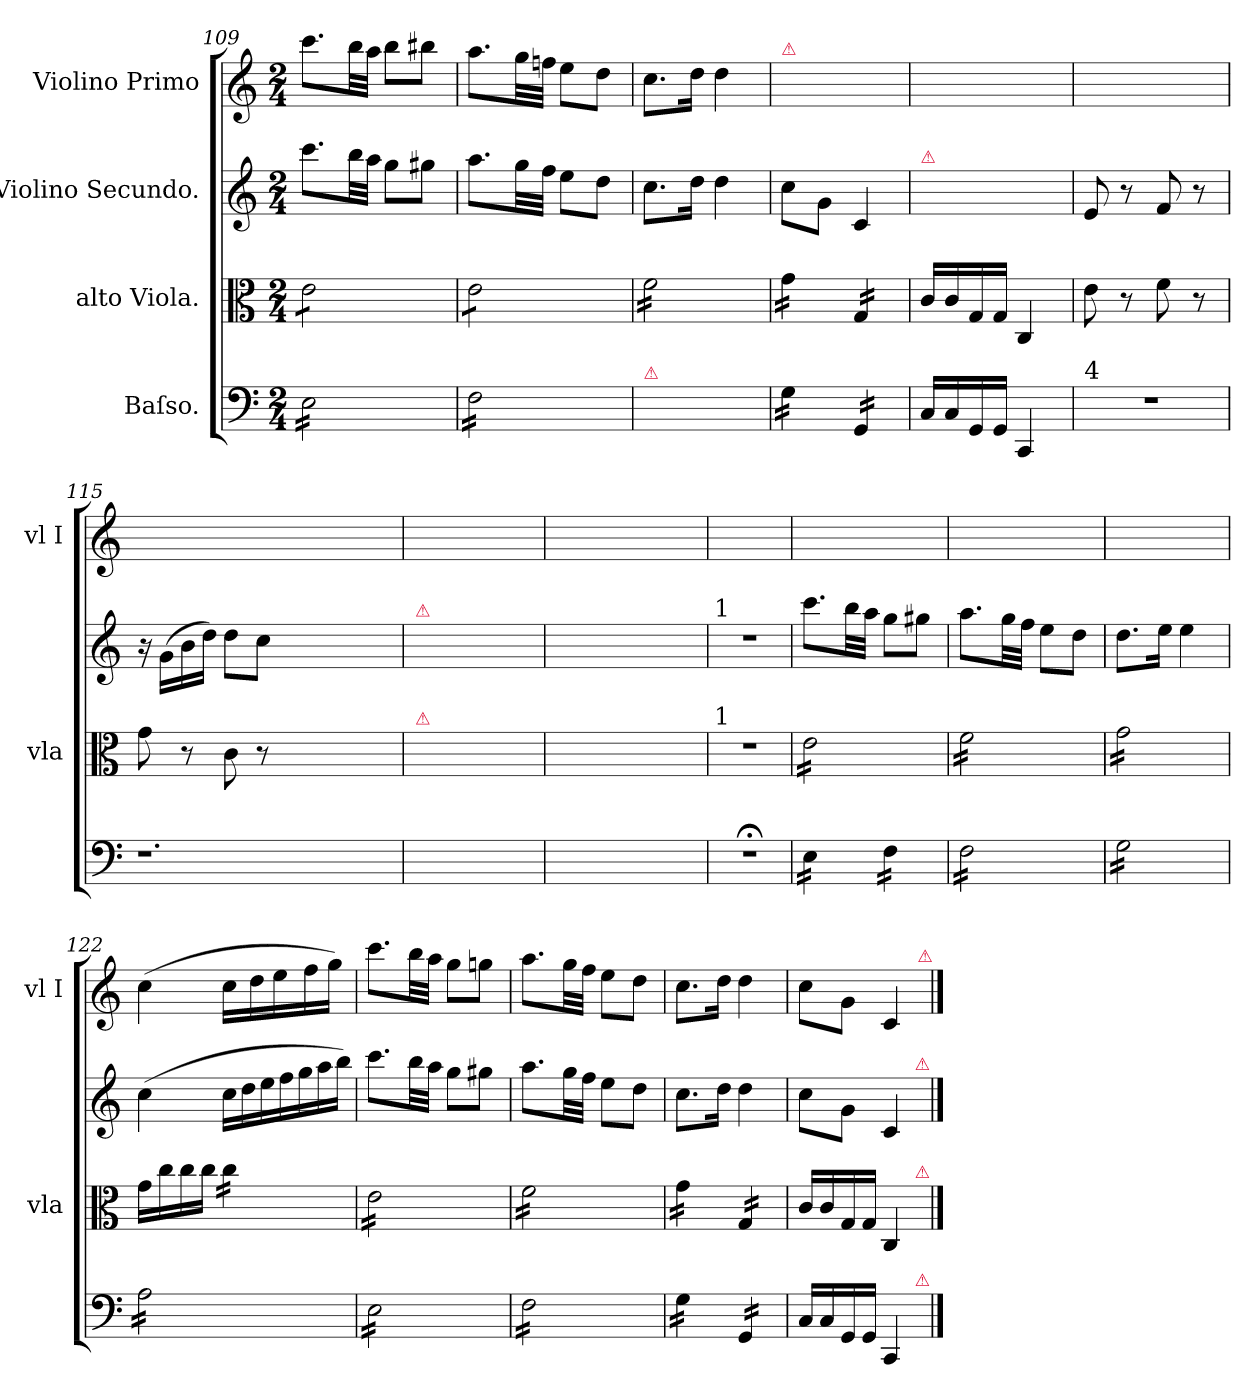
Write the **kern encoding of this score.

**kern	**kern	**kern	**kern
*part4	*part3	*part2	*part1
*staff4	*staff3	*staff2	*staff1
*I"Baſso.	*I"alto Viola.	*I"Violino Secundo.	*I"Violino Primo
*	*I'vla	*	*I'vl I
*clefF4	*clefC3	*clefG2	*clefG2
*k[]	*k[]	*k[]	*k[]
*M2/4	*M2/4	*M2/4	*M2/4
=109	=109	=109	=109
*tremolo	*	*	*
*	*tremolo	*	*
16E\LL	8e\L	8.ccc\L	8.ccc\L
16E\	.	.	.
16E\	8e\	.	.
16E\	.	32bb\LL	32bb\LL
.	.	32aa\JJJ	32aa\JJJ
16E\	8e\	8gg\L	8bb\L
16E\	.	.	.
16E\	8e\J	8gg#X\J	8bb#X\J
16E\JJ	.	.	.
=110	=110	=110	=110
16F\LL	8e\L	8.aa\L	8.aa\L
16F\	.	.	.
16F\	8e\	.	.
16F\	.	32gg\LL	32gg\LL
.	.	32ff\JJJ	32ffn\JJJ
16F\	8e\	8ee\L	8ee\L
16F\	.	.	.
16F\	8e\J	8dd\J	8dd\J
16F\JJ	.	.	.
=111	=111	=111	=111
!LO:TX:a:color=crimson:t=⚠	!	!	!
2ryy	16f\LL	8.cc\L	8.cc\L
.	16f\	.	.
.	16f\	.	.
.	16f\	16dd\Jk	16dd\Jk
.	16f\	4dd\	4dd\
.	16f\	.	.
.	16f\	.	.
.	16f\JJ	.	.
=112	=112	=112	=112
!	!	!	!LO:TX:a:color=crimson:t=⚠
16G\LL	16g\LL	8cc\L	2ryy
16G\	16g\	.	.
16G\	16g\	8g\J	.
16G\JJ	16g\JJ	.	.
16GG/LL	16G/LL	4c/	.
16GG/	16G/	.	.
16GG/	16G/	.	.
16GG/JJ	16G/JJ	.	.
*	*Xtremolo	*	*
*Xtremolo	*	*	*
=113	=113	=113	=113
!	!	!LO:TX:a:color=crimson:t=⚠	!
16C/LL	16c/LL	2ryy	2ryy
16C/	16c/	.	.
16GG/	16G/	.	.
16GG/JJ	16G/JJ	.	.
4CC/	4C/	.	.
=114	=114	=114	=114
!LO:TX:a:t=4	!	!	!
2r	8e\	8e/	2ryy
.	8r	8r	.
.	8f\	8f/	.
.	8r	8r	.
=115	=115	=115	=115
1.r	8g\	16r	2ryy
.	.	(16g\LL	.
.	8r	16b\	.
.	.	16dd\JJ)	.
.	8c\	8dd\L	.
.	8r	8cc\J	.
.	1ryy	1ryy	1ryy
=116	=116	=116	=116
!	!	!LO:TX:a:color=crimson:t=⚠	!
!	!LO:TX:a:color=crimson:t=⚠	!	!
2ryy	8e\yy	8e/yy	2ryy
.	8ryy	8ryy	.
.	8f\yy	8f/yy	.
.	8ryy	8ryy	.
=117	=117	=117	=117
2ryy	8g\yy	16ryy	2ryy
.	.	(16g\LLyy	.
.	8ryy	16b\yy	.
.	.	16dd\JJyy)	.
.	8c\yy	8dd\Lyy	.
.	8ryy	8cc\Jyy	.
=118	=118	=118	=118
!	!	!LO:TX:a:t=1	!
!	!LO:TX:a:t=1	!	!
2r;<	2r	2r	2ryy
=119	=119	=119	=119
*tremolo	*	*	*
*	*tremolo	*	*
16E\LL	16e\LL	8.ccc\L	2ryy
16E\	16e\	.	.
16E\	16e\	.	.
16E\JJ	16e\	32bb\LL	.
.	.	32aa\JJJ	.
16F\LL	16e\	8gg\L	.
16F\	16e\	.	.
16F\	16e\	8gg#X\J	.
16F\JJ	16e\JJ	.	.
=120	=120	=120	=120
16F\LL	16f\LL	8.aa\L	2ryy
16F\	16f\	.	.
16F\	16f\	.	.
16F\	16f\	32gg\LL	.
.	.	32ff\JJJ	.
16F\	16f\	8ee\L	.
16F\	16f\	.	.
16F\	16f\	8dd\J	.
16F\JJ	16f\JJ	.	.
=121	=121	=121	=121
16G\LL	16g\LL	8.dd\L	2ryy
16G\	16g\	.	.
16G\	16g\	.	.
16G\	16g\	16ee\Jk	.
16G\	16g\	4ee\	.
16G\	16g\	.	.
16G\	16g\	.	.
16G\JJ	16g\JJ	.	.
*	*Xtremolo	*	*
=122	=122	=122	=122
16A\LL	16g\LL	(4cc\	(4cc\
16A\	16cc\	.	.
16A\	16cc\	.	.
16A\	16cc\JJ	.	.
*	*	*Xtuplet	*Xtuplet
*	*tremolo	*	*
16A\	16cc\LL	28cc\LL	20cc\LL
.	.	28dd\	.
.	.	.	20dd\
16A\	16cc\	.	.
.	.	28ee\	.
.	.	.	20ee\
.	.	28ff\	.
16A\	16cc\	.	.
.	.	28gg\	.
.	.	.	20ff\
.	.	28aa\	.
16A\JJ	16cc\JJ	.	.
.	.	.	20gg\JJ)
.	.	28bb\JJ)	.
=123	=123	=123	=123
16E\LL	16e\LL	8.ccc\L	8.ccc\L
16E\	16e\	.	.
16E\	16e\	.	.
16E\	16e\	32bb\LL	32bb\LL
.	.	32aa\JJJ	32aa\JJJ
16E\	16e\	8gg\L	8gg\L
16E\	16e\	.	.
16E\	16e\	8gg#X\J	8ggn\J
16E\JJ	16e\JJ	.	.
=124	=124	=124	=124
16F\LL	16f\LL	8.aa\L	8.aa\L
16F\	16f\	.	.
16F\	16f\	.	.
16F\	16f\	32gg\LL	32gg\LL
.	.	32ff\JJJ	32ff\JJJ
16F\	16f\	8ee\L	8ee\L
16F\	16f\	.	.
16F\	16f\	8dd\J	8dd\J
16F\JJ	16f\JJ	.	.
=125	=125	=125	=125
16G\LL	16g\LL	8.cc\L	8.cc\L
16G\	16g\	.	.
16G\	16g\	.	.
16G\JJ	16g\JJ	16dd\Jk	16dd\Jk
16GG/LL	16G/LL	4dd\	4dd\
16GG/	16G/	.	.
16GG/	16G/	.	.
16GG/JJ	16G/JJ	.	.
*	*Xtremolo	*	*
*Xtremolo	*	*	*
=126	=126	=126	=126
16C/LL	16c/LL	8cc\L	8cc\L
16C/	16c/	.	.
16GG/	16G/	8g\J	8g\J
16GG/JJ	16G/JJ	.	.
4CC/	4C/	4c/	4c/
!	!	!	!LO:TX:a:color=crimson:t=⚠
!	!	!LO:TX:a:color=crimson:t=⚠	!
!	!LO:TX:a:color=crimson:t=⚠	!	!
!LO:TX:a:color=crimson:t=⚠	!	!	!
==	==	==	==
*-	*-	*-	*-
